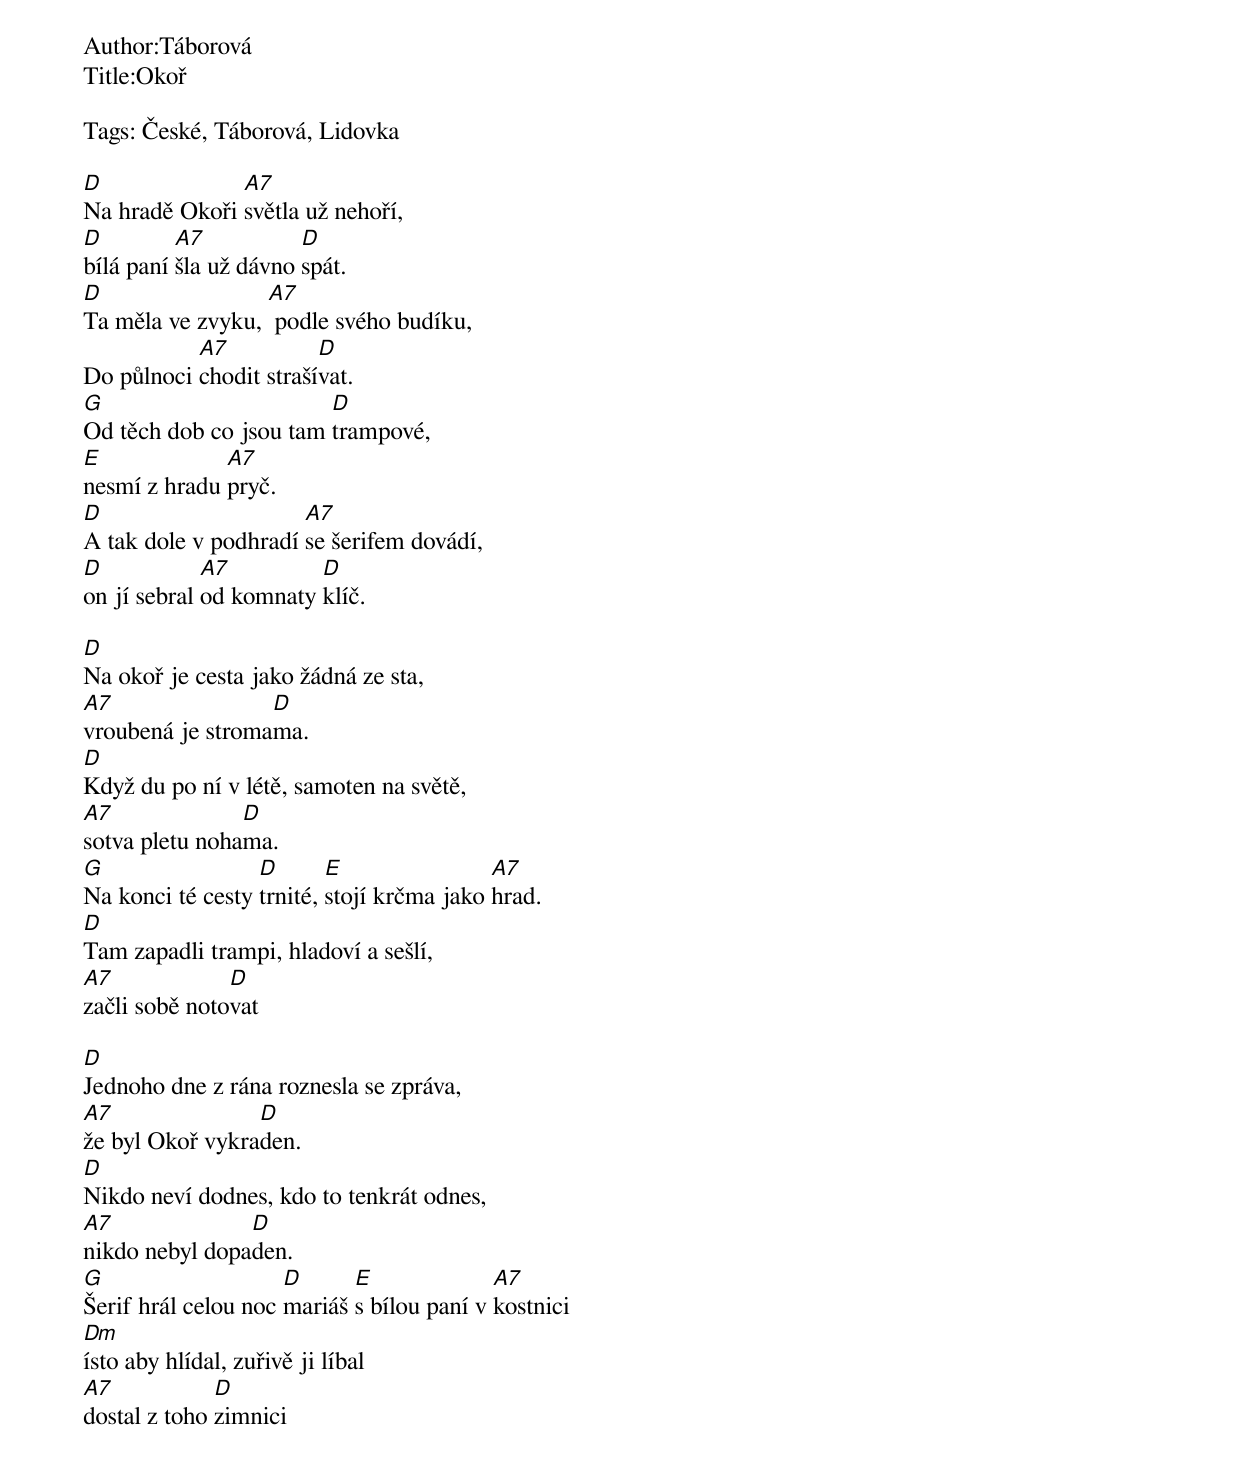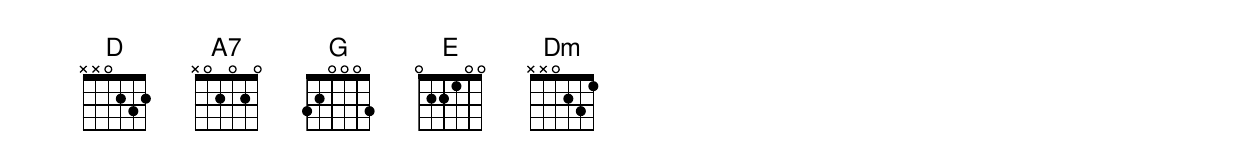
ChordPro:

Author:Táborová
Title:Okoř

Tags: České, Táborová, Lidovka

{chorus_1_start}
[D]Na hradě Okoři [A7]světla už nehoří,
[D]bílá paní [A7]šla už dávno [D]spát.
[D]Ta měla ve zvyku, [A7] podle svého budíku,
Do půlnoci [A7]chodit straší[D]vat.
[G]Od těch dob co jsou tam [D]trampové,
[E]nesmí z hradu [A7]pryč.
[D]A tak dole v podhradí [A7]se šerifem dovádí,
[D]on jí sebral [A7]od komnaty [D]klíč.
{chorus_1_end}

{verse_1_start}
[D]Na okoř je cesta jako žádná ze sta,
[A7]vroubená je stroma[D]ma.
[D]Když du po ní v létě, samoten na světě,
[A7]sotva pletu noha[D]ma.
[G]Na konci té cesty [D]trnité, [E]stojí krčma jako [A7]hrad.
[D]Tam zapadli trampi, hladoví a sešlí,
[A7]začli sobě noto[D]vat
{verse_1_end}

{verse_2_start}
[D]Jednoho dne z rána roznesla se zpráva,
[A7]že byl Okoř vykra[D]den.
[D]Nikdo neví dodnes, kdo to tenkrát odnes,
[A7]nikdo nebyl dopa[D]den.
[G]Šerif hrál celou noc [D]mariáš [E]s bílou paní v [A7]kostnici
[Dm]ísto aby hlídal, zuřivě ji líbal
[A7]dostal z toho [D]zimnici
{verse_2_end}

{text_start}
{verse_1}
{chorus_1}
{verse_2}
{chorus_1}
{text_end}
